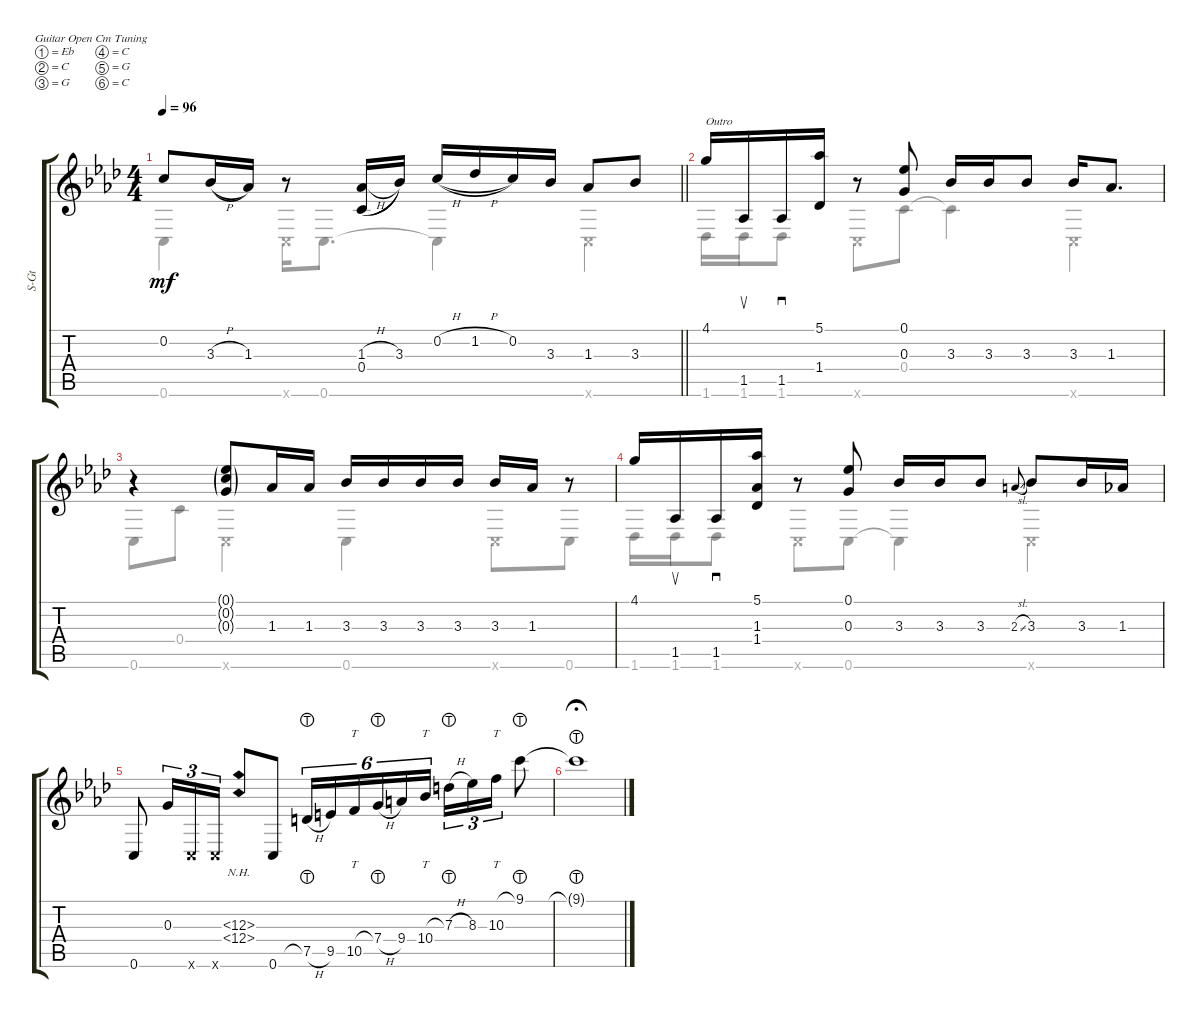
\defaultSystemsLayout 4
\bracketExtendMode groupsimilarinstruments
\otherSystemsTrackNameOrientation horizontal
\track ("Steel Guitar" "S-Gt") {defaultSystemsLayout 2 instrument acousticguitarsteel}
\staff {score tabs}
\tuning (Eb4 C4 G3 C3 G2 C2)
\voice
\ts (4 4)
\tempo 96
\clef g2
\scale
1.07762
\barLineRight lightlight
\ks ab
0.2.8{dy mf} 3.3{h}.16{legatoorigin} 1.3.16 r.8 (0.4 1.3{h}).16{legatoorigin} 3.3.16 0.2{h}.16{legatoorigin} 1.2{h}.16{legatoorigin} 0.2.16 3.3.16 1.3.8 3.3.8 |
\scale
0.92238 4.1.16{txt "Outro"} 1.5.16{su} 1.5.16{sd} (1.4 5.1).16 r.8 (0.1 0.3).8 3.3.16 3.3.16 3.3.8 3.3.16 1.3.8{d} |
\scale
1.07294 r.4 (0.3{g} 0.1{g} 0.2{g}).8 1.3.16 1.3.16 3.3.16 3.3.16 3.3.16 3.3.16 3.3.16 1.3.16 r.8 |
\scale
0.927059 4.1.16 1.5.16{su} 1.5.16{sd} (1.4 1.3 5.1).16 r.8 (0.1 0.3).8 3.3.16 3.3.16 3.3.8 2.3{sl}.8{gr onbeat} 3.3.8 3.3.16 1.3.16 |
\scale
1.10021 0.6.8 0.3.16{tu (3 2)} 0.6{x}.16{tu (3 2)} 0.6{x}.16{tu (3 2)} (12.4{nh} 12.3{nh}).8 0.6.8 7.5{h lht}.16{tu (6 4)} 9.5.16{tu (6 4)} 10.5.16{tt tu (6 4)} 7.4{h lht}.16{tu (6 4)} 9.4.16{tu (6 4)} 10.4.16{tt tu (6 4)} 7.3{h lht}.16{tu (3 2)} 8.3.16{tu (3 2)} 10.3.16{tt tu (3 2)} 9.1{lht}.8 |
\scale
0.89979 9.1{lht t}.1{fermata (medium 0.5)}
\voice
\clef g2
\ottava regular
\simile none
\scale
1.07762
\barLineRight lightlight
\ks ab
0.6{t}.4{dy mf} 0.6{x}.16 0.6.8{d} 0.6{t}.4 0.6{x}.4 |
\scale
0.92238 1.6.16 1.6.16 1.6.8 0.6{x}.8 0.4.8 0.4{t}.4 0.6{x}.4 |
\scale
1.07294 0.6.8 0.4.8 0.6{x}.4 0.6.4 0.6{x}.8 0.6.8 |
\scale
0.927059 1.6.16 1.6.16 1.6.8 0.6{x}.8 0.6.8 0.6{t}.4 0.6{x}.4 |
\scale
1.10021 |
\scale
0.89979
